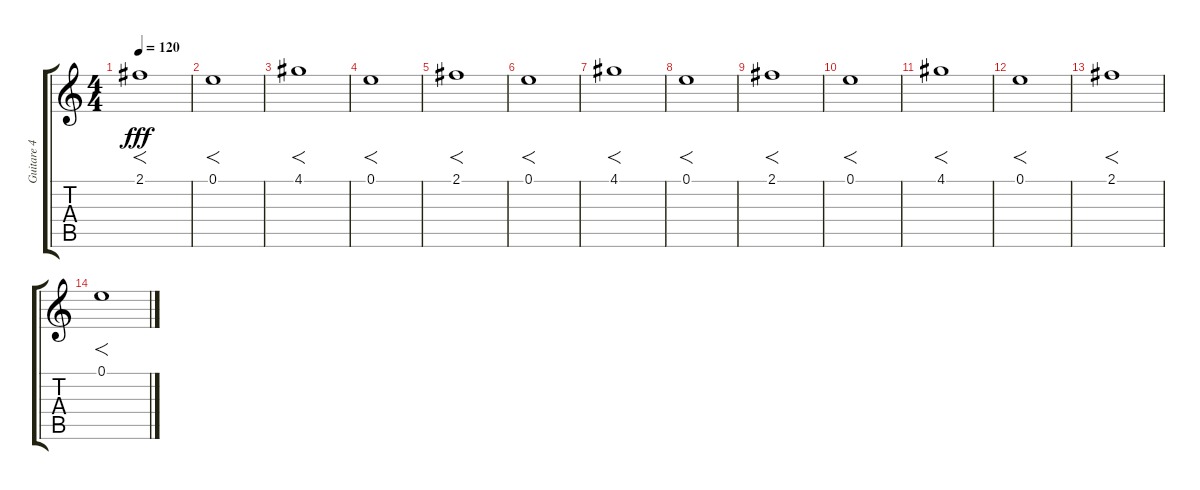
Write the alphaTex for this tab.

\track ("Guitare 4 (Mika)" "Guitare 4 ") {instrument electricguitarjazz}
\staff {score tabs}
\tuning (E4 B3 G3 D3 A2 E2) {hide}
\ts (4 4)
\tempo 120
\clef g2
\ks c
2.1.1{f dy fff} |
0.1.1{f} |
4.1.1{f} |
0.1.1{f} |
2.1.1{f} |
0.1.1{f} |
4.1.1{f} |
0.1.1{f} |
2.1.1{f} |
0.1.1{f} |
4.1.1{f} |
0.1.1{f} |
2.1.1{f} |
0.1.1{f}
